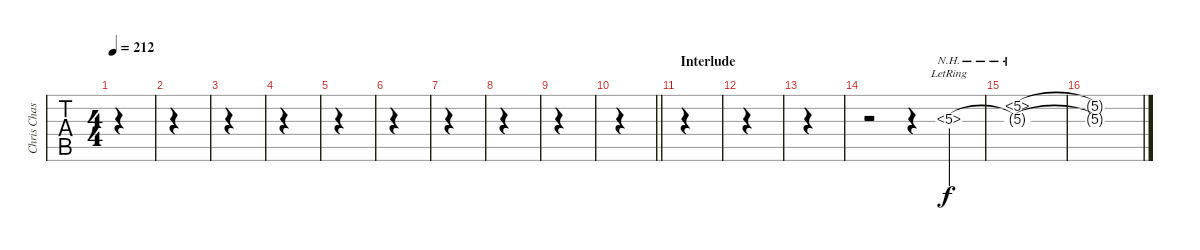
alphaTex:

\track ("Chris Chasse - Guitar Three" "Chris Chas") {instrument distortionguitar}
\staff {tabs}
\tuning (Eb4 Bb3 Gb3 Db3 Ab2 Eb2) {hide}
\ts (4 4)
\tempo 212
\clef g2
\ks c
|
|
|
|
|
|
|
|
|
\barLineRight lightlight
|
\section ("" "Interlude")
|
|
|
r.2 r.4 5.3{nh lr}.4 |
(5.2{nh} 5.3{t}).1 |
(5.2{t} 5.3{t}).1
